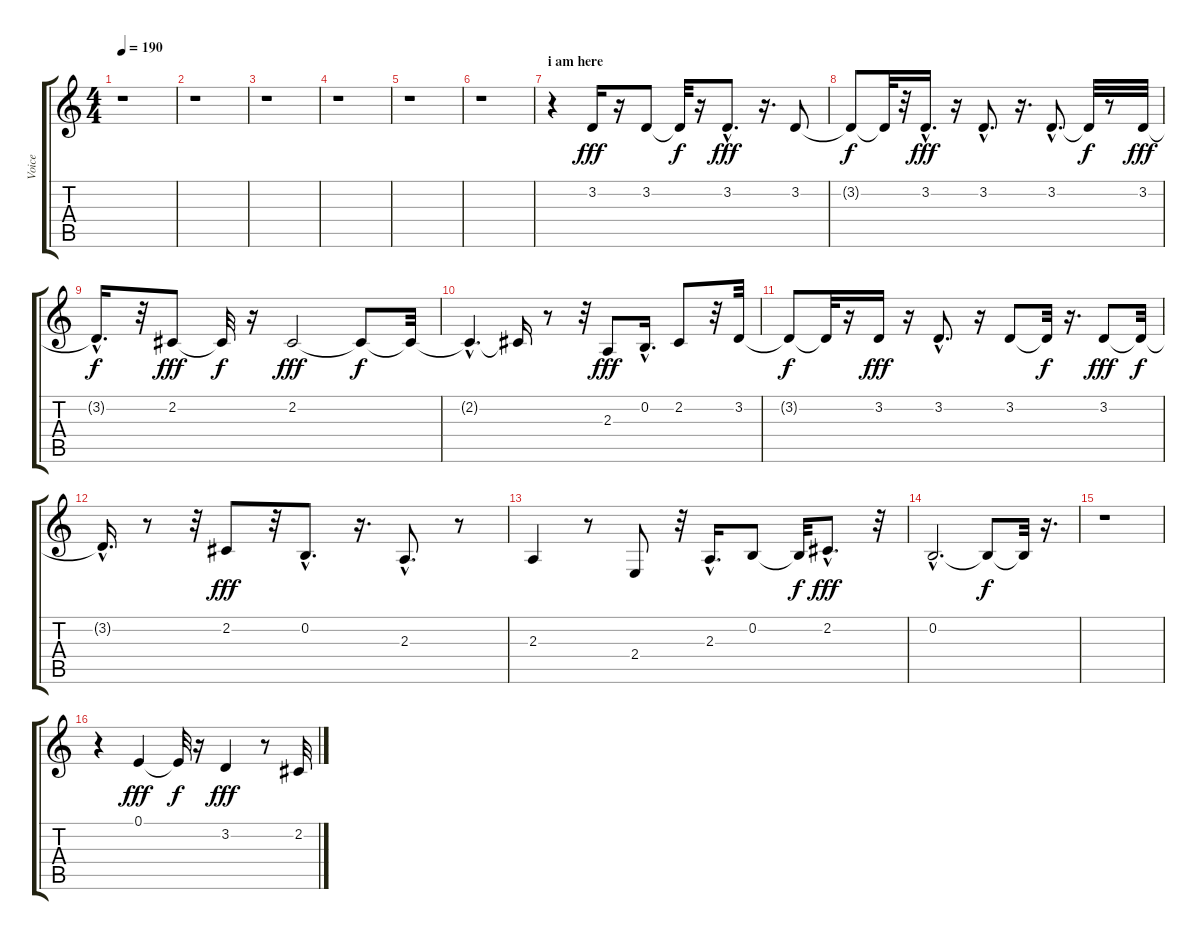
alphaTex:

\track ("Voice" "Voice") {instrument synthbrass1}
\staff {score tabs}
\tuning (E4 B3 G3 D3 A2 E2) {hide}
\ts (4 4)
\tempo 190
\clef g2
\ks c
r.1{dy f} |
r.1 |
r.1 |
r.1 |
r.1 |
r.1 |
\section ("" "i am here")
r.4 3.2.16{dy fff} r.16 3.2.8 3.2{t}.32{dy f} r.16 3.2{hac}.8{d dy fff} r.16{d} 3.2.8 |
3.2{t}.8{dy f} 3.2{t}.32 r.32 3.2{hac}.16{d dy fff} r.16 3.2{hac}.8{d} r.16{d} 3.2{hac}.8{d} 3.2{t}.32{dy f} r.8 3.2.32{dy fff} |
3.2{hac t}.16{d dy f} r.32 2.2.8{dy fff} 2.2{t}.32{dy f} r.16 2.2.2{dy fff} 2.2{t}.8{dy f} 2.2{t}.32 |
2.2{hac t}.4{d} 2.2{t}.16 r.8 r.32 2.3.8{dy fff} 0.2{hac}.16{d} 2.2.8 r.32 3.2.32 |
3.2{t}.8{dy f} 3.2{t}.32 r.16 3.2.16{dy fff} r.16 3.2{hac}.8{d} r.16 3.2.8 3.2{t}.32{dy f} r.16{d} 3.2.8{dy fff} 3.2{t}.32{dy f} |
3.2{hac t}.16{d} r.8 r.32 2.2.8{dy fff} r.32 0.2{hac}.8{d} r.16{d} 2.3{hac}.8{d} r.8 |
2.3.4 r.8 2.4.8 r.32 2.3{hac}.16{d} 0.2.8 0.2{t}.32{dy f} 2.2{hac}.8{d dy fff} r.32 |
0.2{hac}.2{d} 0.2{t}.8{dy f} 0.2{t}.32 r.16{d} |
r.1 |
r.4 0.1.4{dy fff} 0.1{t}.32{dy f} r.16 3.2.4{dy fff} r.8 2.2.32
